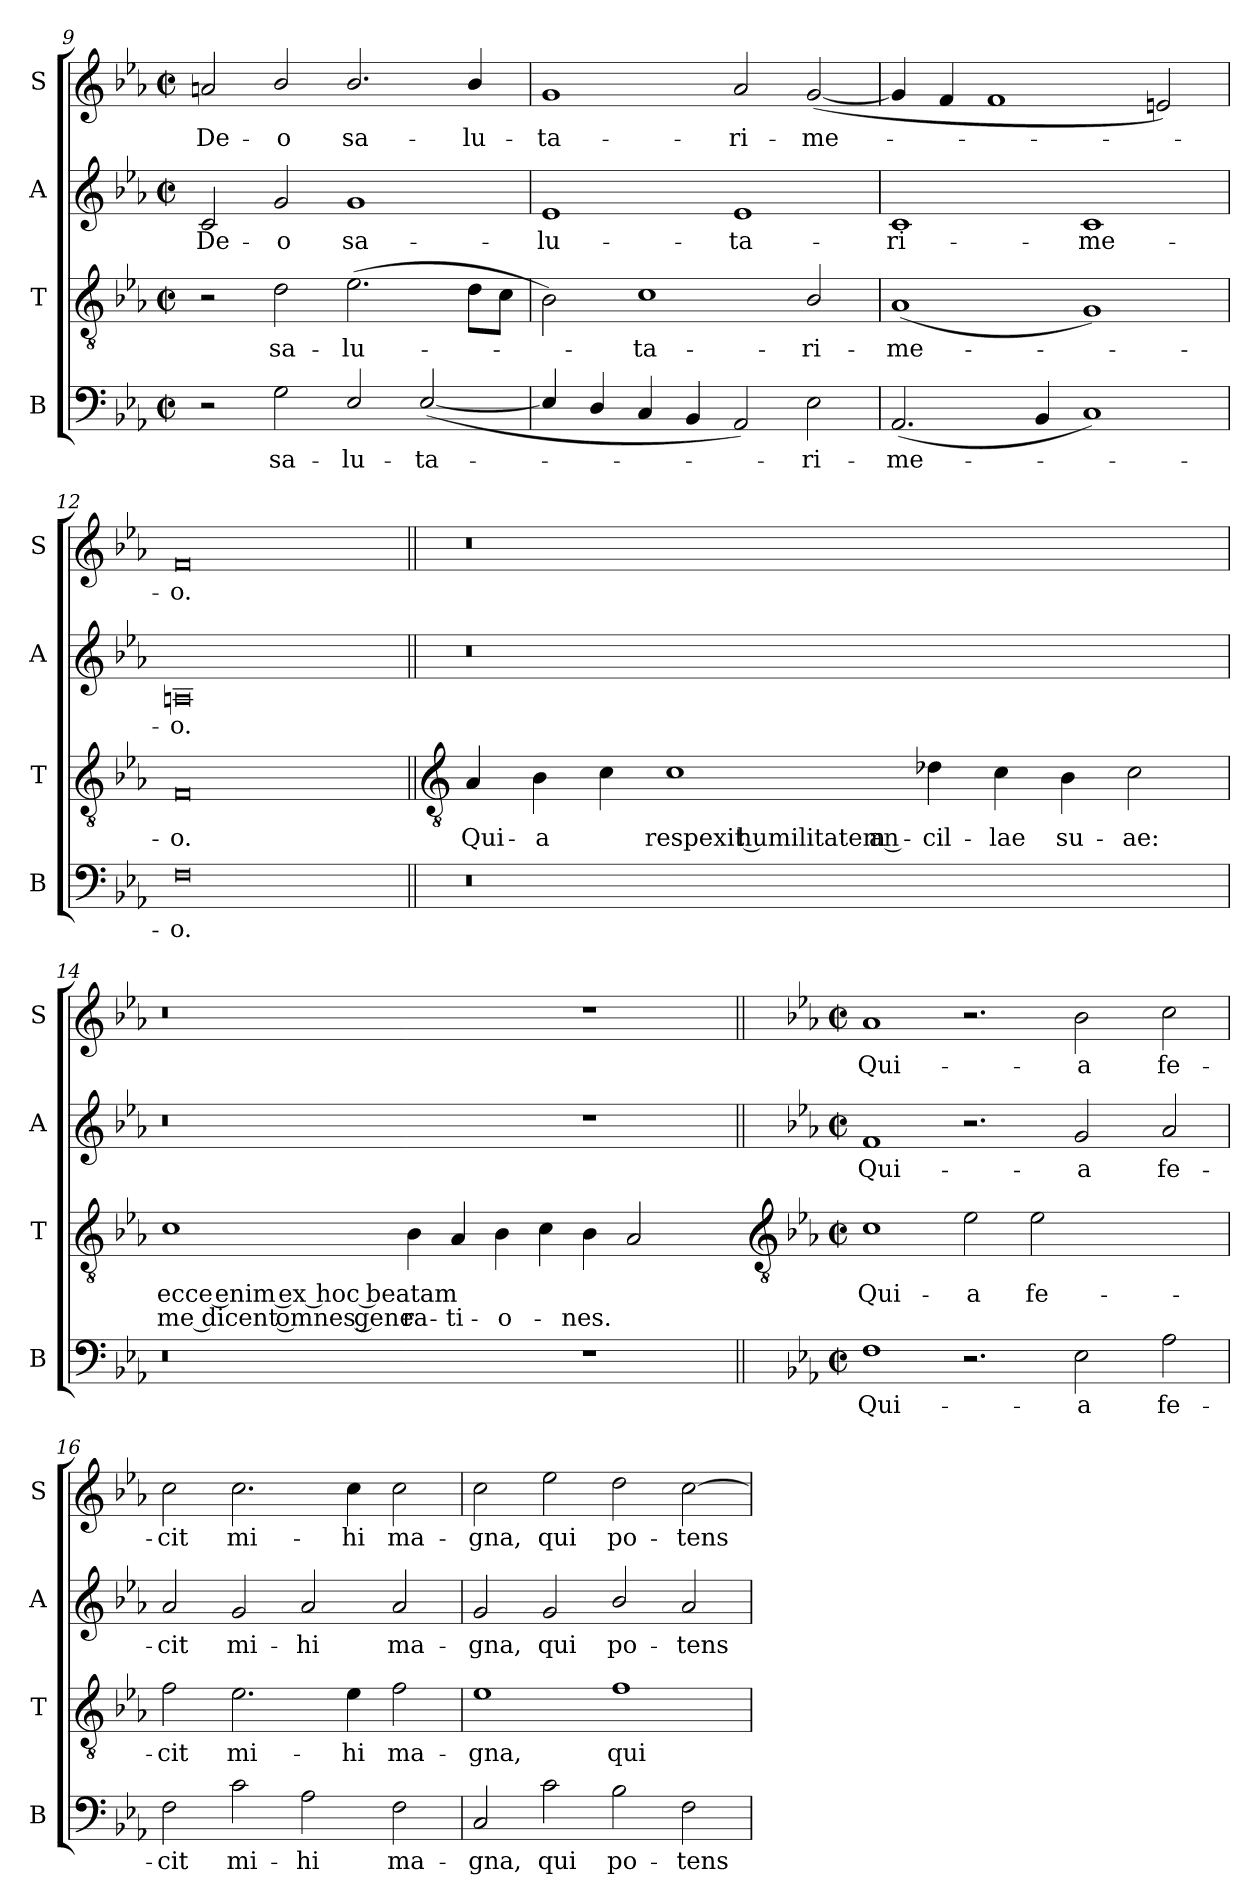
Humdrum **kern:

**kern	**text	**kern	**text	**text	**kern	**text	**kern	**text
*part4	*part4	*part3	*part3	*part3	*part2	*part2	*part1	*part1
*staff4	*staff4	*staff3	*staff3	*staff3	*staff2	*staff2	*staff1	*staff1
*I"B	*	*I"T	*	*	*I"A	*	*I"S	*
*I'B	*	*I'T	*	*	*I'A	*	*I'S	*
*clefF4	*	*clefGv2	*	*	*clefG2	*	*clefG2	*
*k[b-e-a-]	*	*k[b-e-a-]	*	*	*k[b-e-a-]	*	*k[b-e-a-]	*
*E-:	*	*E-:	*	*	*E-:	*	*E-:	*
*M4/2	*	*M4/2	*	*	*M4/2	*	*M4/2	*
*met(c|)	*	*met(c|)	*	*	*met(c|)	*	*met(c|)	*
=9	=9	=9	=9	=9	=9	=9	=9	=9
!	!	!	!	!	!	!LO:LY:b	!	!LO:LY:b
2r	.	2r	.	.	2c	De-	2an	De-
!	!LO:LY:b	!	!LO:LY:b	!	!	!LO:LY:b	!	!LO:LY:b
2G	sa-	2d	sa-	.	2g	-o	2b-/	-o
!	!LO:LY:b	!	!LO:LY:b	!	!	!LO:LY:b	!	!LO:LY:b
2E-/	-lu-	(>2.e-	-lu-	.	1g	sa-	2.b-/	sa-
!	!LO:LY:b	!	!	!	!	!	!	!
(<[2E-/	-ta-	.	.	.	.	.	.	.
!	!	!	!	!	!	!	!	!LO:LY:b
.	.	8dL	.	.	.	.	4b-/	-lu-
.	.	8cJ	.	.	.	.	.	.
=10	=10	=10	=10	=10	=10	=10	=10	=10
!	!	!	!	!	!	!LO:LY:b	!	!LO:LY:b
4E-/]	.	2B-)	.	.	1e-	-lu-	1g	-ta-
4D/	.	.	.	.	.	.	.	.
!	!	!	!LO:LY:b	!	!	!	!	!
4C	.	1c	ta-	.	.	.	.	.
4BB-/	.	.	.	.	.	.	.	.
!	!	!	!	!	!	!LO:LY:b	!	!LO:LY:b
2AA-)	.	.	.	.	1e-	-ta-	2a-/	-ri-
!	!LO:LY:b	!	!LO:LY:b	!	!	!	!	!LO:LY:b
2E-	ri-	2B-/	-ri-	.	.	.	(<[2g	-me-
=11	=11	=11	=11	=11	=11	=11	=11	=11
!	!LO:LY:b	!	!LO:LY:b	!	!	!LO:LY:b	!	!
(<2.AA-	-me-	(<1A-	-me-	.	1c	-ri-	4g]	.
.	.	.	.	.	.	.	4f	.
.	.	.	.	.	.	.	1f	.
4BB-	.	.	.	.	.	.	.	.
!	!	!	!	!	!	!LO:LY:b	!	!
1C)	.	1G)	.	.	1c	-me-	.	.
.	.	.	.	.	.	.	2en)	.
=12	=12	=12	=12	=12	=12	=12	=12	=12
!	!LO:LY:b	!	!LO:LY:b	!	!	!LO:LY:b	!	!LO:LY:b
0F	o.	0F	o.	.	0An	-o.	0f	o.
!!LO:LB:g=z
=13||	=13||	=13||	=13||	=13||	=13||	=13||	=13||	=13||
*	*	*clefGv2	*	*	*	*	*	*
!	!	!	!LO:LY:b	!	!	!	!	!
0r	.	4A-	Qui-	.	0r	.	0r	.
!	!	!	!LO:LY:b	!	!	!	!	!
.	.	4B-	-a	.	.	.	.	.
.	.	4c	.	.	.	.	.	.
!	!	!	!LO:LY:b	!	!	!	!	!
.	.	1c	respexit humilitatem an-	.	.	.	.	.
!	!	!	!LO:LY:b	!	!	!	!	!
.	.	4d-X	-cil-	.	.	.	.	.
!	!	!	!LO:LY:b	!	!	!	!	!
1ryy	.	4c	-lae	.	1ryy	.	1ryy	.
!	!	!	!LO:LY:b	!	!	!	!	!
.	.	4B-	su-	.	.	.	.	.
!	!	!	!LO:LY:b	!	!	!	!	!
.	.	2c	-ae:	.	.	.	.	.
=14	=14	=14	=14	=14	=14	=14	=14	=14
!	!	!	!LO:LY:b	!LO:LY:b	!	!	!	!
0r	.	1c	ecce enim ex hoc beatam	me dicent omnes gene-	0r	.	0r	.
!	!	!	!	!LO:LY:b	!	!	!	!
.	.	4B-	.	-ra-	.	.	.	.
!	!	!	!	!LO:LY:b	!	!	!	!
.	.	4A-	.	-ti-	.	.	.	.
!	!	!	!	!LO:LY:b	!	!	!	!
.	.	4B-	.	-o-	.	.	.	.
.	.	4c	.	.	.	.	.	.
!	!	!	!	!LO:LY:b	!	!	!	!
1r	.	4B-	.	nes.	1r	.	1r	.
.	.	2A-	.	.	.	.	.	.
.	.	4ryy	.	.	.	.	.	.
!!LO:LB:g=z
=15||	=15||	=15-	=15||	=15||	=15||	=15||	=15||	=15||
*	*	*clefGv2	*	*	*	*	*	*
*k[b-e-a-]	*	*	*	*	*k[b-e-a-]	*	*k[b-e-a-]	*
*E-:	*	*	*	*	*E-:	*	*E-:	*
*M4/2	*	*M4/2	*	*	*M4/2	*	*M4/2	*
*met(c|)	*	*met(c|)	*	*	*met(c|)	*	*met(c|)	*
!	!LO:LY:b	!	!LO:LY:b	!	!	!LO:LY:b	!	!LO:LY:b
1F	Qui-	1c	Qui-	.	1f	Qui-	1a-	Qui-
!	!	!	!LO:LY:b	!	!	!	!	!
2.r	.	2e-	-a	.	2.r	.	2.r	.
!	!	!	!LO:LY:b	!	!	!	!	!
.	.	2e-	fe-	.	.	.	.	.
!	!LO:LY:b	!	!	!	!	!LO:LY:b	!	!LO:LY:b
2E-	-a	.	.	.	2g	-a	2b-	-a
.	.	2.ryy	.	.	.	.	.	.
!	!LO:LY:b	!	!	!	!	!LO:LY:b	!	!LO:LY:b
2A-	fe-	.	.	.	2a-/	fe-	2cc	fe-
=16	=16	=16	=16	=16	=16	=16	=16	=16
!	!LO:LY:b	!	!LO:LY:b	!	!	!LO:LY:b	!	!LO:LY:b
2F	-cit	2f	-cit	.	2a-/	-cit	2cc	-cit
!	!LO:LY:b	!	!LO:LY:b	!	!	!LO:LY:b	!	!LO:LY:b
2c	mi-	2.e-	mi-	.	2g	mi-	2.cc	mi-
!	!LO:LY:b	!	!	!	!	!LO:LY:b	!	!
2A-	-hi	.	.	.	2a-/	-hi	.	.
!	!	!	!LO:LY:b	!	!	!	!	!LO:LY:b
.	.	4e-	-hi	.	.	.	4cc	-hi
!	!LO:LY:b	!	!LO:LY:b	!	!	!LO:LY:b	!	!LO:LY:b
2F	ma-	2f	ma-	.	2a-/	ma-	2cc	ma-
=17	=17	=17	=17	=17	=17	=17	=17	=17
!	!LO:LY:b	!	!LO:LY:b	!	!	!LO:LY:b	!	!LO:LY:b
2C	-gna,	1e-	-gna,	.	2g	-gna,	2cc	-gna,
!	!LO:LY:b	!	!	!	!	!LO:LY:b	!	!LO:LY:b
2c	qui	.	.	.	2g	qui	2ee-	qui
!	!LO:LY:b	!	!LO:LY:b	!	!	!LO:LY:b	!	!LO:LY:b
2B-	po-	1f	qui	.	2b-/	po-	2dd	po-
!	!LO:LY:b	!	!	!	!	!LO:LY:b	!	!LO:LY:b
2F	-tens	.	.	.	2a-/	-tens	[2cc	-tens
=	=	=	=	=	=	=	=	=
*-	*-	*-	*-	*-	*-	*-	*-	*-
